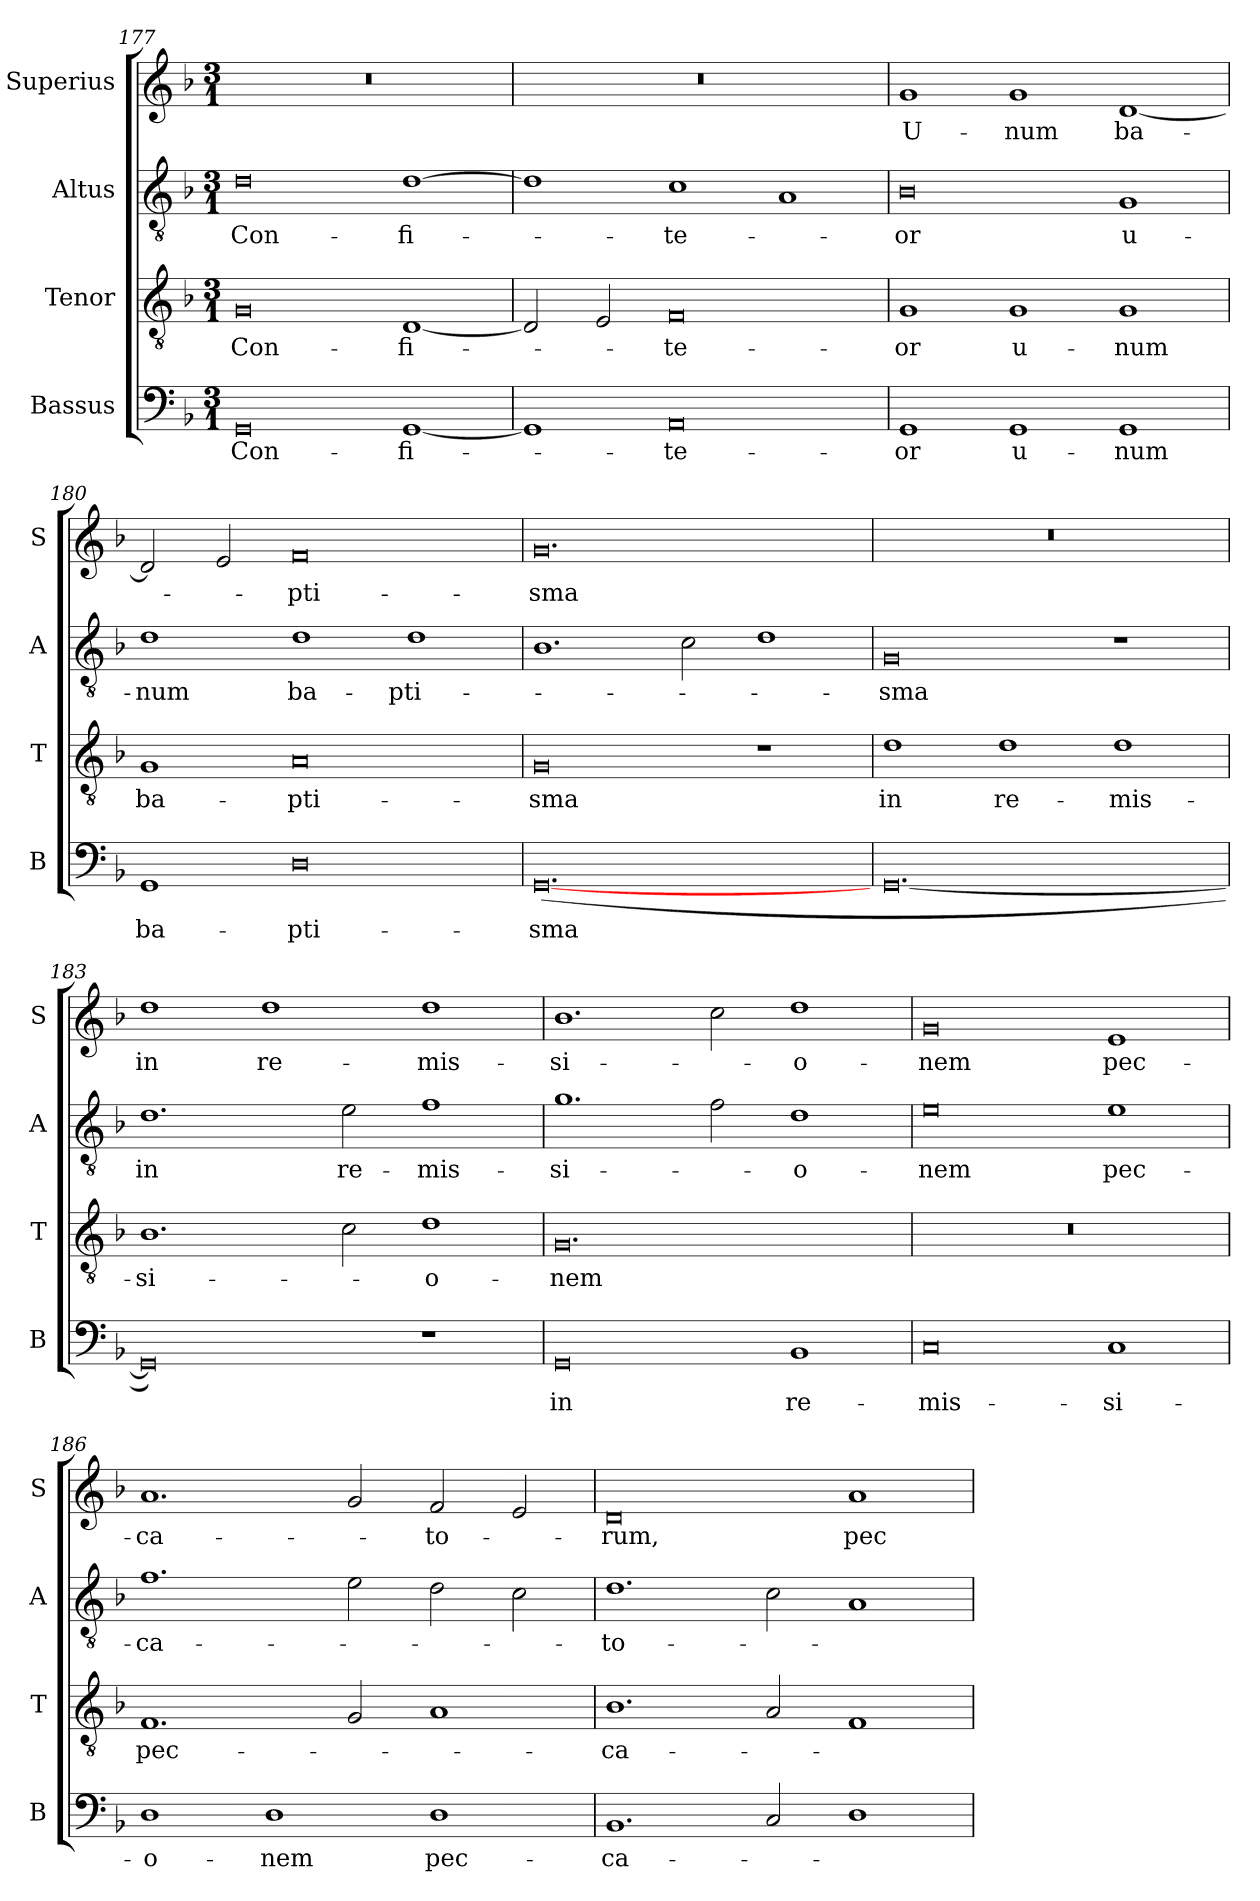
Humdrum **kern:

**kern	**text	**kern	**text	**kern	**text	**kern	**text
*part4	*part4	*part3	*part3	*part2	*part2	*part1	*part1
*staff4	*staff4	*staff3	*staff3	*staff2	*staff2	*staff1	*staff1
*I"Bassus	*	*I"Tenor	*	*I"Altus	*	*I"Superius	*
*I'B	*	*I'T	*	*I'A	*	*I'S	*
*clefF4	*	*clefGv2	*	*clefGv2	*	*clefG2	*
*k[b-]	*	*k[b-]	*	*k[b-]	*	*k[b-]	*
*M3/1	*	*M3/1	*	*M3/1	*	*M3/1	*
=177	=177	=177	=177	=177	=177	=177	=177
0GG	Con-	0G	Con-	0d	Con-	0.r	.
[1GG	-fi-	[1D	-fi-	[1d	-fi-	.	.
=178	=178	=178	=178	=178	=178	=178	=178
1GG]	.	2D]	.	1d]	.	0.r	.
.	.	2E	.	.	.	.	.
0AA	-te-	0F	-te-	1c	-te-	.	.
.	.	.	.	1A	.	.	.
=179	=179	=179	=179	=179	=179	=179	=179
1GG	-or	1G	-or	0B-	-or	1g	U-
1GG	u-	1G	u-	.	.	1g	-num
1GG	-num	1G	-num	1G	u-	[1d	ba-
=180	=180	=180	=180	=180	=180	=180	=180
1GG	ba-	1G	ba-	1d	-num	2d]	.
.	.	.	.	.	.	2e	.
0D	-pti-	0A	-pti-	1d	ba-	0f	-pti-
.	.	.	.	1d	-pti-	.	.
=181	=181	=181	=181	=181	=181	=181	=181
([0.GG	-sma	0G	-sma	1.B-	.	0.g	-sma
.	.	.	.	2c	.	.	.
.	.	1r	.	1d	.	.	.
=182	=182	=182	=182	=182	=182	=182	=182
[0.GG	.	1d	in	0G	-sma	0.r	.
.	.	1d	re-	.	.	.	.
.	.	1d	-mis-	1r	.	.	.
=183	=183	=183	=183	=183	=183	=183	=183
0GG])	.	1.B-	-si-	1.d	in	1dd	in
.	.	.	.	.	.	1dd	re-
.	.	2c	.	2e	re-	.	.
1r	.	1d	-o-	1f	-mis-	1dd	-mis-
=184	=184	=184	=184	=184	=184	=184	=184
0GG	in	0.G	-nem	1.g	-si-	1.b-	-si-
.	.	.	.	2f	.	2cc	.
1BB-	re-	.	.	1d	-o-	1dd	-o-
=185	=185	=185	=185	=185	=185	=185	=185
0C	-mis-	0.r	.	0e	-nem	0g	-nem
!	!	!	!	!	!	!	!LO:LY:i
1C	-si-	.	.	1e	pec-	1e	pec-
=186	=186	=186	=186	=186	=186	=186	=186
!	!	!	!	!	!	!	!LO:LY:i
1D	-o-	1.F	pec-	1.f	-ca-	1.a	-ca-
1D	-nem	.	.	.	.	.	.
.	.	2G	.	2e	.	2g	.
!	!	!	!	!	!	!	!LO:LY:i
1D	pec-	1A	.	2d	.	2f	-to-
.	.	.	.	2c	.	2e	.
=187	=187	=187	=187	=187	=187	=187	=187
!	!	!	!	!	!	!	!LO:LY:i
1.BB-	-ca-	1.B-	-ca-	1.d	-to-	0d	-rum,
2C	.	2A	.	2c	.	.	.
1D	.	1F	.	1A	.	1a	pec-
=	=	=	=	=	=	=	=
*-	*-	*-	*-	*-	*-	*-	*-
